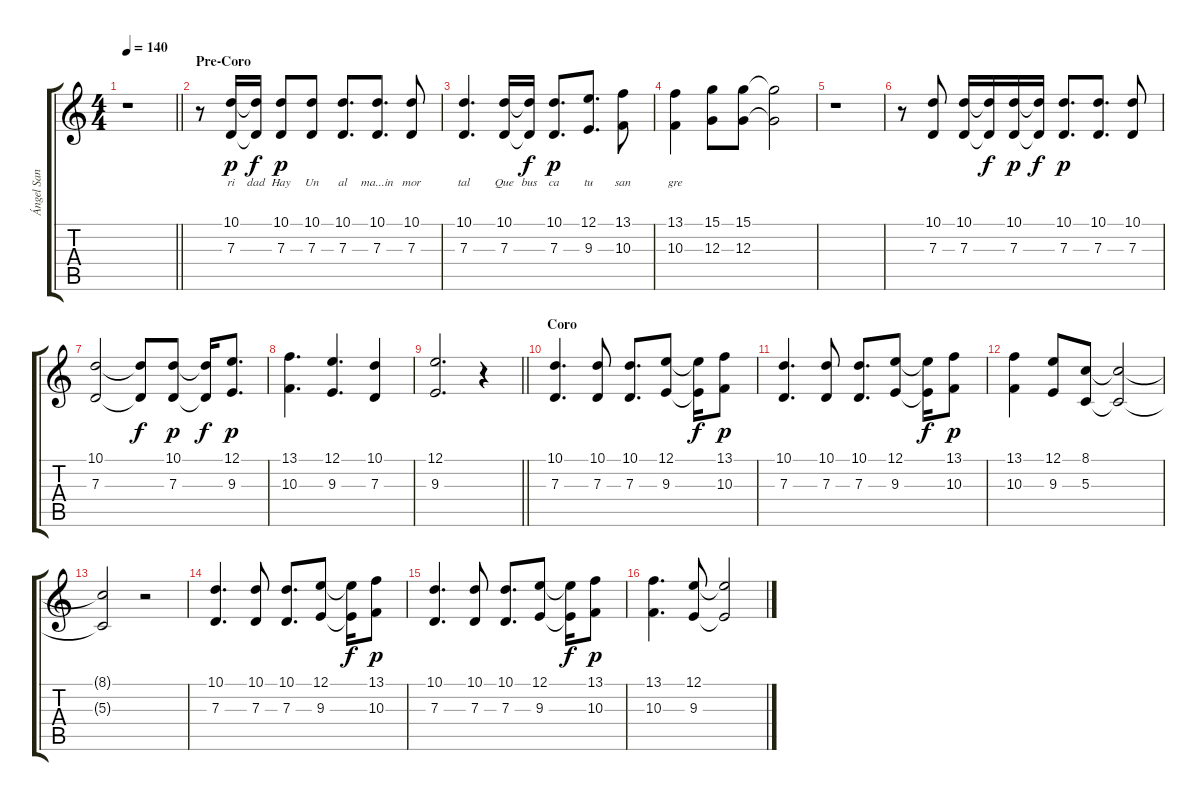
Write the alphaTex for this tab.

\track ("Ángel San Juan (Voz)" "Ángel San ") {instrument lead2sawtooth}
\staff {score tabs}
\tuning (E4 B3 G3 D3 A2 E2) {hide}
\ts (4 4)
\tempo 140
\clef g2
\barLineRight lightlight
\ks c
r.1{dy p} |
\section ("" "Pre-Coro")
r.8 (10.1 7.3).16{lyrics (0 "ri") lyrics (1 "") lyrics (2 "") lyrics (3 "") lyrics (4 "")} (10.1{t} 7.3{t}).16{lyrics (0 "dad") lyrics (1 "") lyrics (2 "") lyrics (3 "") lyrics (4 "") dy f} (10.1 7.3).8{lyrics (0 "Hay") lyrics (1 "") lyrics (2 "") lyrics (3 "") lyrics (4 "") dy p} (10.1 7.3).8{lyrics (0 "Un") lyrics (1 "") lyrics (2 "") lyrics (3 "") lyrics (4 "")} (10.1 7.3).8{d lyrics (0 "al") lyrics (1 "") lyrics (2 "") lyrics (3 "") lyrics (4 "")} (10.1 7.3).8{d lyrics (0 "ma...in") lyrics (1 "") lyrics (2 "") lyrics (3 "") lyrics (4 "")} (10.1 7.3).8{lyrics (0 "mor") lyrics (1 "") lyrics (2 "") lyrics (3 "") lyrics (4 "")} |
(10.1 7.3).4{d lyrics (0 "tal") lyrics (1 "") lyrics (2 "") lyrics (3 "") lyrics (4 "")} (10.1 7.3).16{lyrics (0 "Que") lyrics (1 "") lyrics (2 "") lyrics (3 "") lyrics (4 "")} (10.1{t} 7.3{t}).16{lyrics (0 "bus") lyrics (1 "") lyrics (2 "") lyrics (3 "") lyrics (4 "") dy f} (10.1 7.3).8{d lyrics (0 "ca") lyrics (1 "") lyrics (2 "") lyrics (3 "") lyrics (4 "") dy p} (12.1 9.3).8{d lyrics (0 "tu") lyrics (1 "") lyrics (2 "") lyrics (3 "") lyrics (4 "")} (13.1 10.3).8{lyrics (0 "san") lyrics (1 "") lyrics (2 "") lyrics (3 "") lyrics (4 "")} |
(13.1 10.3).4{lyrics (0 "gre") lyrics (1 "") lyrics (2 "") lyrics (3 "") lyrics (4 "")} (15.1 12.3).8 (15.1 12.3).8 (15.1{t} 12.3{t}).2 |
r.1 |
r.8 (10.1 7.3).8 (10.1 7.3).16 (10.1{t} 7.3{t}).16{dy f} (10.1 7.3).16{dy p} (10.1{t} 7.3{t}).16{dy f} (10.1 7.3).8{d dy p} (10.1 7.3).8{d} (10.1 7.3).8 |
(10.1 7.3).2 (10.1{t} 7.3{t}).8{dy f} (10.1 7.3).8{dy p} (10.1{t} 7.3{t}).16{dy f} (12.1 9.3).8{d dy p} |
(13.1 10.3).4{d} (12.1 9.3).4{d} (10.1 7.3).4 |
\barLineRight lightlight
(12.1 9.3).2{d} r.4 |
\section ("" "Coro")
(10.1 7.3).4{d} (10.1 7.3).8 (10.1 7.3).8{d} (12.1 9.3).8 (12.1{t} 9.3{t}).16{dy f} (13.1 10.3).8{dy p} |
(10.1 7.3).4{d} (10.1 7.3).8 (10.1 7.3).8{d} (12.1 9.3).8 (12.1{t} 9.3{t}).16{dy f} (13.1 10.3).8{dy p} |
(13.1 10.3).4 (12.1 9.3).8 (8.1 5.3).8 (8.1{t} 5.3{t}).2 |
(8.1{t} 5.3{t}).2 r.2 |
(10.1 7.3).4{d} (10.1 7.3).8 (10.1 7.3).8{d} (12.1 9.3).8 (12.1{t} 9.3{t}).16{dy f} (13.1 10.3).8{dy p} |
(10.1 7.3).4{d} (10.1 7.3).8 (10.1 7.3).8{d} (12.1 9.3).8 (12.1{t} 9.3{t}).16{dy f} (13.1 10.3).8{dy p} |
(13.1 10.3).4{d} (12.1 9.3).8 (12.1{t} 9.3{t}).2
